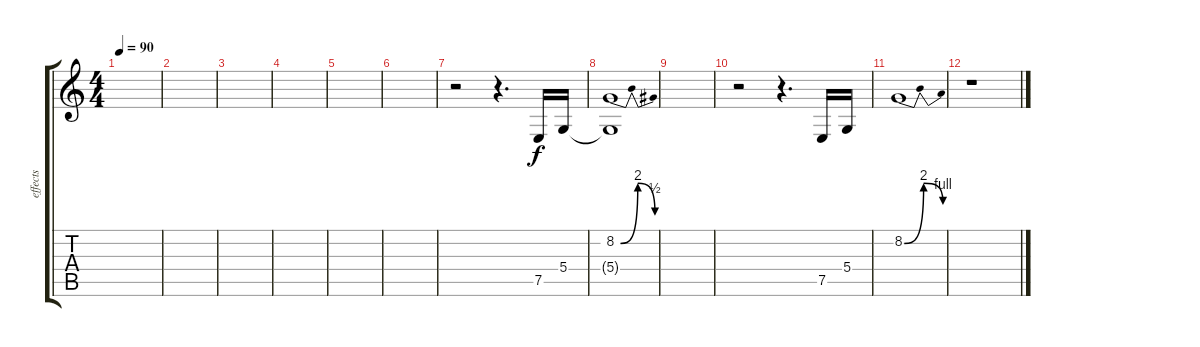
\track ("effects" "effects") {instrument applause}
\staff {score tabs}
\tuning (E4 B3 G3 D3 A2 E2) {hide}
\ts (4 4)
\tempo 90
\clef g2
\ks c
|
|
|
|
|
|
r.2 r.4{d} 7.5.16 5.4.16 |
(8.2{be (bendrelease 0 0 30 8 30 8 60 2)} 5.4{t}).1 |
|
r.2 r.4{d} 7.5.16 5.4.16 |
8.2{be (bendrelease 0 0 30 8 30 8 60 4)}.1 |
r.1
